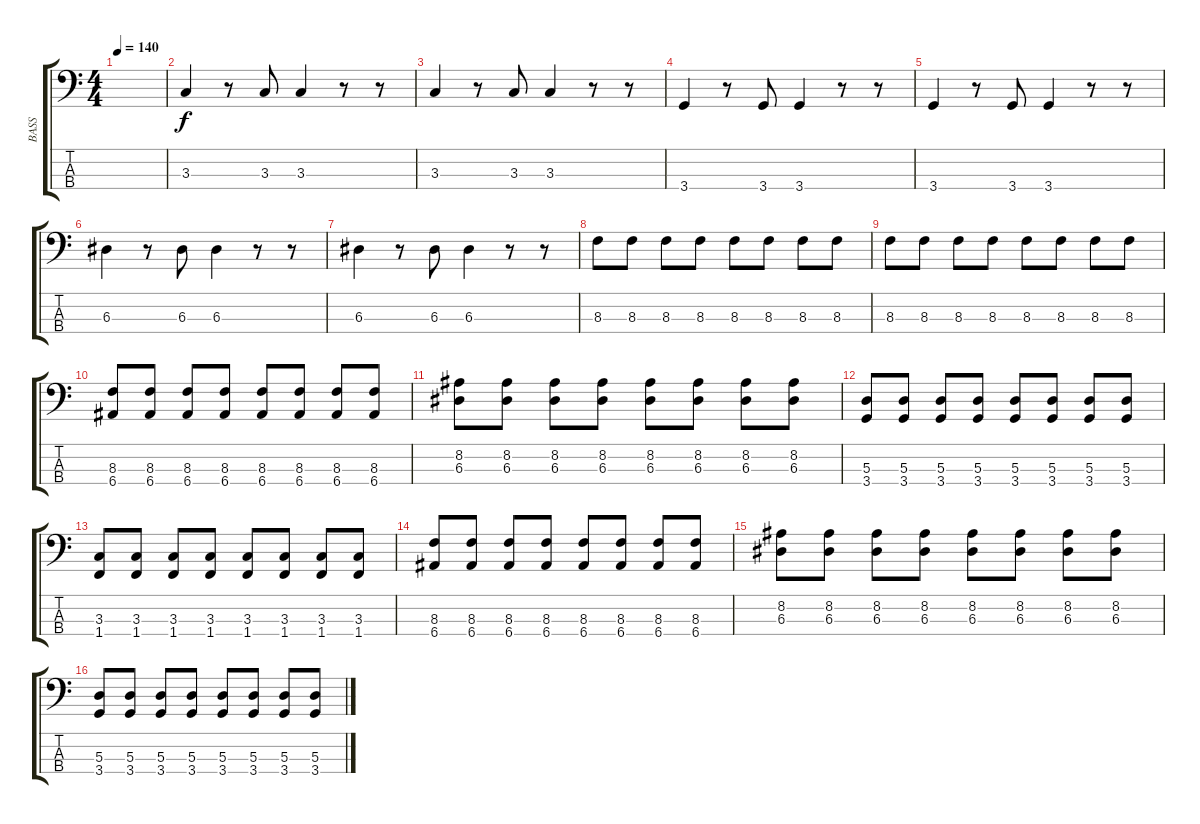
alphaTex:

\track ("BASS" "BASS") {instrument electricbasspick}
\staff {score tabs}
\tuning (G2 D2 A1 E1) {hide}
\ts (4 4)
\tempo 140
\clef f4
\ks c
|
3.3.4 r.8 3.3.8 3.3.4 r.8 r.8 |
3.3.4 r.8 3.3.8 3.3.4 r.8 r.8 |
3.4.4 r.8 3.4.8 3.4.4 r.8 r.8 |
3.4.4 r.8 3.4.8 3.4.4 r.8 r.8 |
6.3.4 r.8 6.3.8 6.3.4 r.8 r.8 |
6.3.4 r.8 6.3.8 6.3.4 r.8 r.8 |
8.3.8 8.3.8 8.3.8 8.3.8 8.3.8 8.3.8 8.3.8 8.3.8 |
8.3.8 8.3.8 8.3.8 8.3.8 8.3.8 8.3.8 8.3.8 8.3.8 |
(8.3 6.4).8 (8.3 6.4).8 (8.3 6.4).8 (8.3 6.4).8 (8.3 6.4).8 (8.3 6.4).8 (8.3 6.4).8 (8.3 6.4).8 |
(8.2 6.3).8 (8.2 6.3).8 (8.2 6.3).8 (8.2 6.3).8 (8.2 6.3).8 (8.2 6.3).8 (8.2 6.3).8 (8.2 6.3).8 |
(5.3 3.4).8 (5.3 3.4).8 (5.3 3.4).8 (5.3 3.4).8 (5.3 3.4).8 (5.3 3.4).8 (5.3 3.4).8 (5.3 3.4).8 |
(3.3 1.4).8 (3.3 1.4).8 (3.3 1.4).8 (3.3 1.4).8 (3.3 1.4).8 (3.3 1.4).8 (3.3 1.4).8 (3.3 1.4).8 |
(8.3 6.4).8 (8.3 6.4).8 (8.3 6.4).8 (8.3 6.4).8 (8.3 6.4).8 (8.3 6.4).8 (8.3 6.4).8 (8.3 6.4).8 |
(8.2 6.3).8 (8.2 6.3).8 (8.2 6.3).8 (8.2 6.3).8 (8.2 6.3).8 (8.2 6.3).8 (8.2 6.3).8 (8.2 6.3).8 |
(5.3 3.4).8 (5.3 3.4).8 (5.3 3.4).8 (5.3 3.4).8 (5.3 3.4).8 (5.3 3.4).8 (5.3 3.4).8 (5.3 3.4).8
